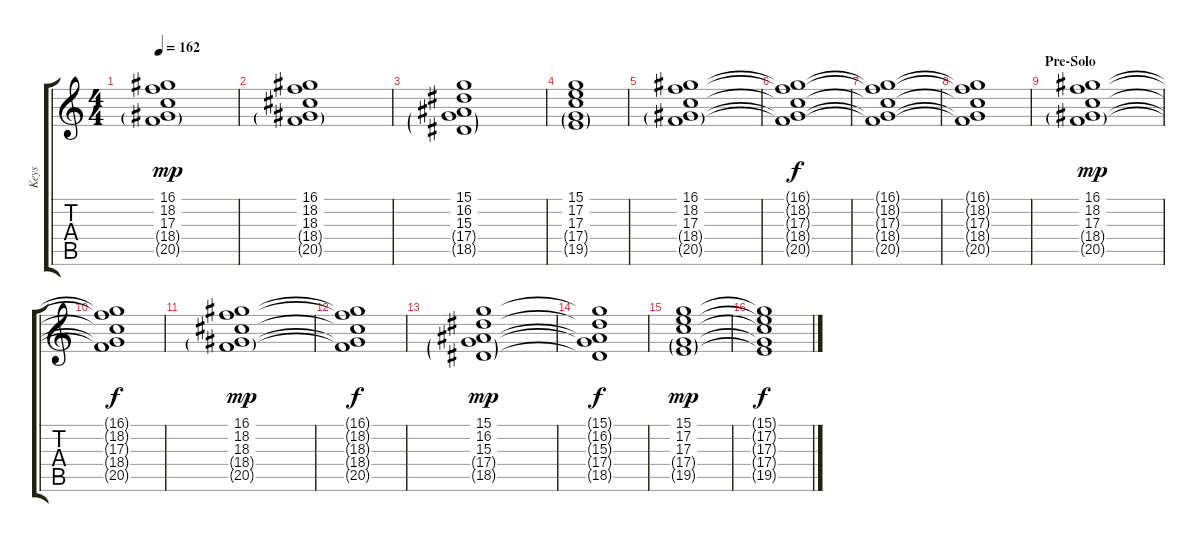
\track ("Keys" "Keys") {instrument stringensemble1}
\staff {score tabs}
\tuning (E4 B3 G3 D3 A2 E2) {hide}
\ts (4 4)
\tempo 162
\clef g2
\ks c
(16.1 18.2 17.3 18.4{g} 20.5{g}).1{dy mp} |
(16.1 18.2 18.3 18.4{g} 20.5{g}).1 |
(15.1 16.2 15.3 17.4{g} 18.5{g}).1 |
(15.1 17.2 17.3 17.4{g} 19.5{g}).1 |
(16.1 18.2 17.3 18.4{g} 20.5{g}).1 |
(16.1{t} 18.2{t} 17.3{t} 18.4{t} 20.5{t}).1{dy f} |
(16.1{t} 18.2{t} 17.3{t} 18.4{t} 20.5{t}).1 |
(16.1{t} 18.2{t} 17.3{t} 18.4{t} 20.5{t}).1 |
\section ("" "Pre-Solo")
(16.1 18.2 17.3 18.4{g} 20.5{g}).1{dy mp} |
(16.1{t} 18.2{t} 17.3{t} 18.4{t} 20.5{t}).1{dy f} |
(16.1 18.2 18.3 18.4{g} 20.5{g}).1{dy mp} |
(16.1{t} 18.2{t} 18.3{t} 18.4{t} 20.5{t}).1{dy f} |
(15.1 16.2 15.3 17.4{g} 18.5{g}).1{dy mp} |
(15.1{t} 16.2{t} 15.3{t} 17.4{t} 18.5{t}).1{dy f} |
(15.1 17.2 17.3 17.4{g} 19.5{g}).1{dy mp} |
(15.1{t} 17.2{t} 17.3{t} 17.4{t} 19.5{t}).1{dy f}
